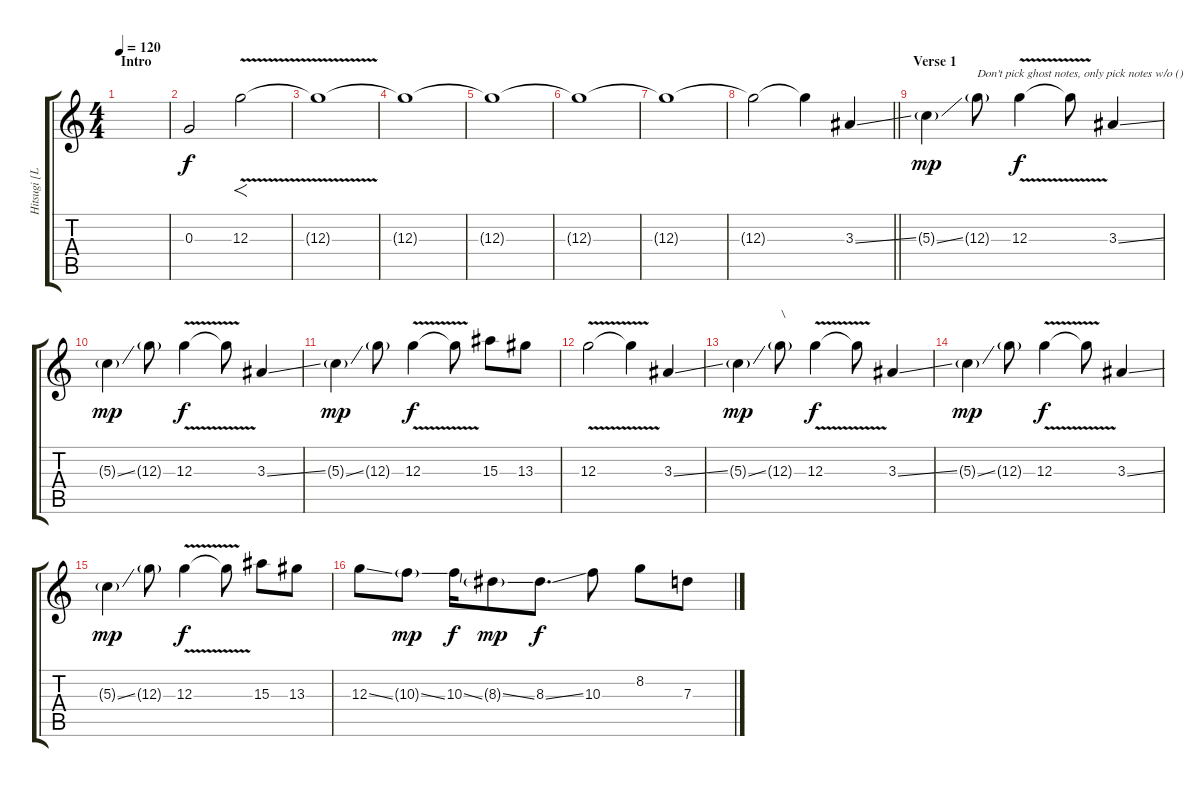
\track ("Hitsugi [Lead]" "Hitsugi [L") {instrument distortionguitar}
\staff {score tabs}
\tuning (E4 B3 G3 D3 A2 E2) {hide}
\ts (4 4)
\section ("" "Intro")
\tempo 120
\clef g2
\ks c
|
0.3.2 12.3{v}.2{f volume 6} |
12.3{t}.1 |
12.3{t}.1 |
12.3{t}.1 |
12.3{t}.1 |
12.3{t}.1 |
\barLineRight lightlight
12.3{t}.2 12.3{t}.4 3.3{ss}.4{volume 12} |
\section ("" "Verse 1")
5.3{ss g}.4{dy mp} 12.3{g}.8{txt "Don't pick ghost notes, only pick notes w/o ()"} 12.3{v}.4{dy f} 12.3{t}.8 3.3{ss}.4 |
5.3{ss g}.4{dy mp} 12.3{g}.8 12.3{v}.4{dy f} 12.3{t}.8 3.3{ss}.4 |
5.3{ss g}.4{dy mp} 12.3{g}.8 12.3{v}.4{dy f} 12.3{t}.8 15.3.8 13.3.8 |
12.3{v}.2 12.3{t}.4 3.3{ss}.4 |
5.3{ss g}.4{dy mp} 12.3{g}.8{txt "\\"} 12.3{v}.4{dy f} 12.3{t}.8 3.3{ss}.4 |
5.3{ss g}.4{dy mp} 12.3{g}.8 12.3{v}.4{dy f} 12.3{t}.8 3.3{ss}.4 |
5.3{ss g}.4{dy mp} 12.3{g}.8 12.3{v}.4{dy f} 12.3{t}.8 15.3.8 13.3.8 |
12.3{ss}.8 10.3{ss g}.8{dy mp} 10.3{ss}.16{dy f} 8.3{ss g}.8{dy mp} 8.3{ss}.8{d dy f} 10.3.8 8.2.8 7.3.8
